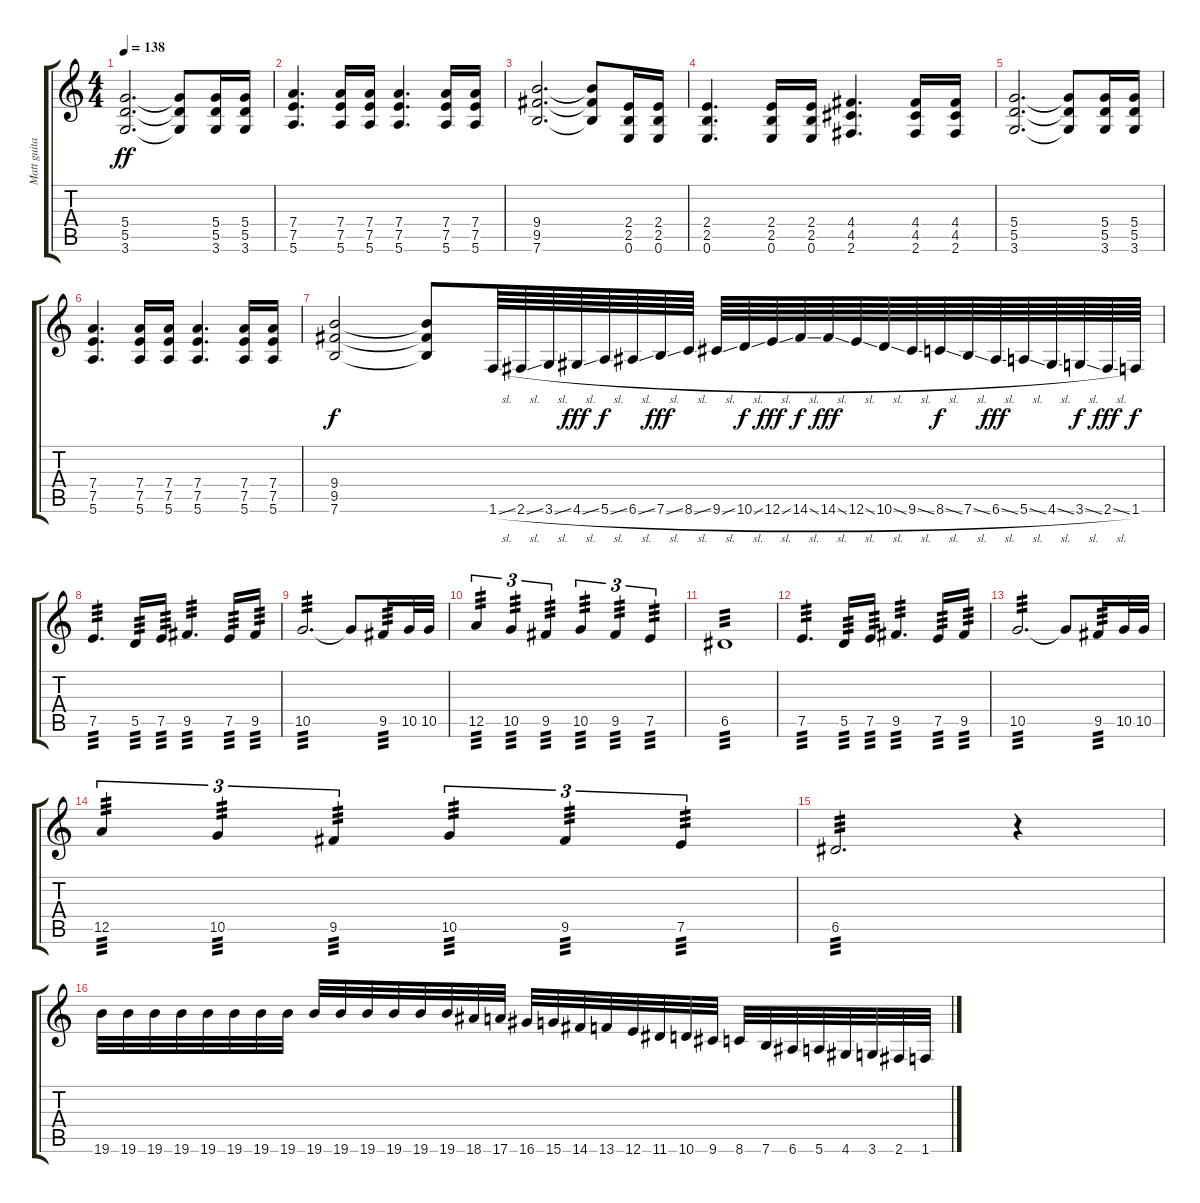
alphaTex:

\track ("Matt guitarra" "Matt guita") {instrument distortionguitar}
\staff {score tabs}
\tuning (E4 B3 G3 D3 A2 E2) {hide}
\ts (4 4)
\tempo 138
\clef g2
\ks c
(5.4 5.5 3.6).2{d dy ff} (5.4{t} 5.5{t} 3.6{t}).8 (5.4 5.5 3.6).16 (5.4 5.5 3.6).16 |
(7.4 7.5 5.6).4{d} (7.4 7.5 5.6).16 (7.4 7.5 5.6).16 (7.4 7.5 5.6).4{d} (7.4 7.5 5.6).16 (7.4 7.5 5.6).16 |
(9.4 9.5 7.6).2{d} (9.4{t} 9.5{t} 7.6{t}).8 (2.4 2.5 0.6).16 (2.4 2.5 0.6).16 |
(2.4 2.5 0.6).4{d} (2.4 2.5 0.6).16 (2.4 2.5 0.6).16 (4.4 4.5 2.6).4{d} (4.4 4.5 2.6).16 (4.4 4.5 2.6).16 |
(5.4 5.5 3.6).2{d} (5.4{t} 5.5{t} 3.6{t}).8 (5.4 5.5 3.6).16 (5.4 5.5 3.6).16 |
(7.4 7.5 5.6).4{d} (7.4 7.5 5.6).16 (7.4 7.5 5.6).16 (7.4 7.5 5.6).4{d} (7.4 7.5 5.6).16 (7.4 7.5 5.6).16 |
(9.4 9.5 7.6).2{dy f} (9.4{t} 9.5{t} 7.6{t}).8 1.6{sl}.64{volume 16} 2.6{sl}.64 3.6{sl}.64 4.6{sl}.64{dy fff} 5.6{sl}.64{dy f} 6.6{sl}.64 7.6{sl}.64{dy fff volume 16} 8.6{sl}.64 9.6{sl}.64 10.6{sl}.64{dy f} 12.6{sl}.64{dy fff} 14.6{sl}.64{dy f} 14.6{sl}.64{dy fff volume 16} 12.6{sl}.64 10.6{sl}.64 9.6{sl}.64 8.6{sl}.64{dy f} 7.6{sl}.64 6.6{sl}.64{dy fff volume 16} 5.6{sl}.64 4.6{sl}.64 3.6{sl}.64{dy f} 2.6{sl}.64{dy fff} 1.6.64{dy f} |
7.5.4{d tp 3} 5.5.16{tp 3} 7.5.16{tp 3} 9.5.4{d tp 3} 7.5.16{tp 3} 9.5.16{tp 3} |
10.5.2{d tp 3} 10.5{t}.8 9.5.16{tp 3} 10.5.32 10.5.32 |
12.5.4{tu (3 2) tp 3} 10.5.4{tu (3 2) tp 3} 9.5.4{tu (3 2) tp 3} 10.5.4{tu (3 2) tp 3} 9.5.4{tu (3 2) tp 3} 7.5.4{tu (3 2) tp 3} |
6.5.1{tp 3} |
7.5.4{d tp 3} 5.5.16{tp 3} 7.5.16{tp 3} 9.5.4{d tp 3} 7.5.16{tp 3} 9.5.16{tp 3} |
10.5.2{d tp 3} 10.5{t}.8 9.5.16{tp 3} 10.5.32 10.5.32 |
12.5.4{tu (3 2) tp 3} 10.5.4{tu (3 2) tp 3} 9.5.4{tu (3 2) tp 3} 10.5.4{tu (3 2) tp 3} 9.5.4{tu (3 2) tp 3} 7.5.4{tu (3 2) tp 3} |
6.5.2{d tp 3} r.4 |
19.6.32 19.6.32 19.6.32 19.6.32 19.6.32 19.6.32 19.6.32 19.6.32 19.6.32 19.6.32 19.6.32 19.6.32 19.6.32 19.6.32 18.6.32 17.6.32 16.6.32 15.6.32 14.6.32 13.6.32 12.6.32 11.6.32 10.6.32 9.6.32 8.6.32 7.6.32 6.6.32 5.6.32 4.6.32 3.6.32 2.6.32 1.6.32
